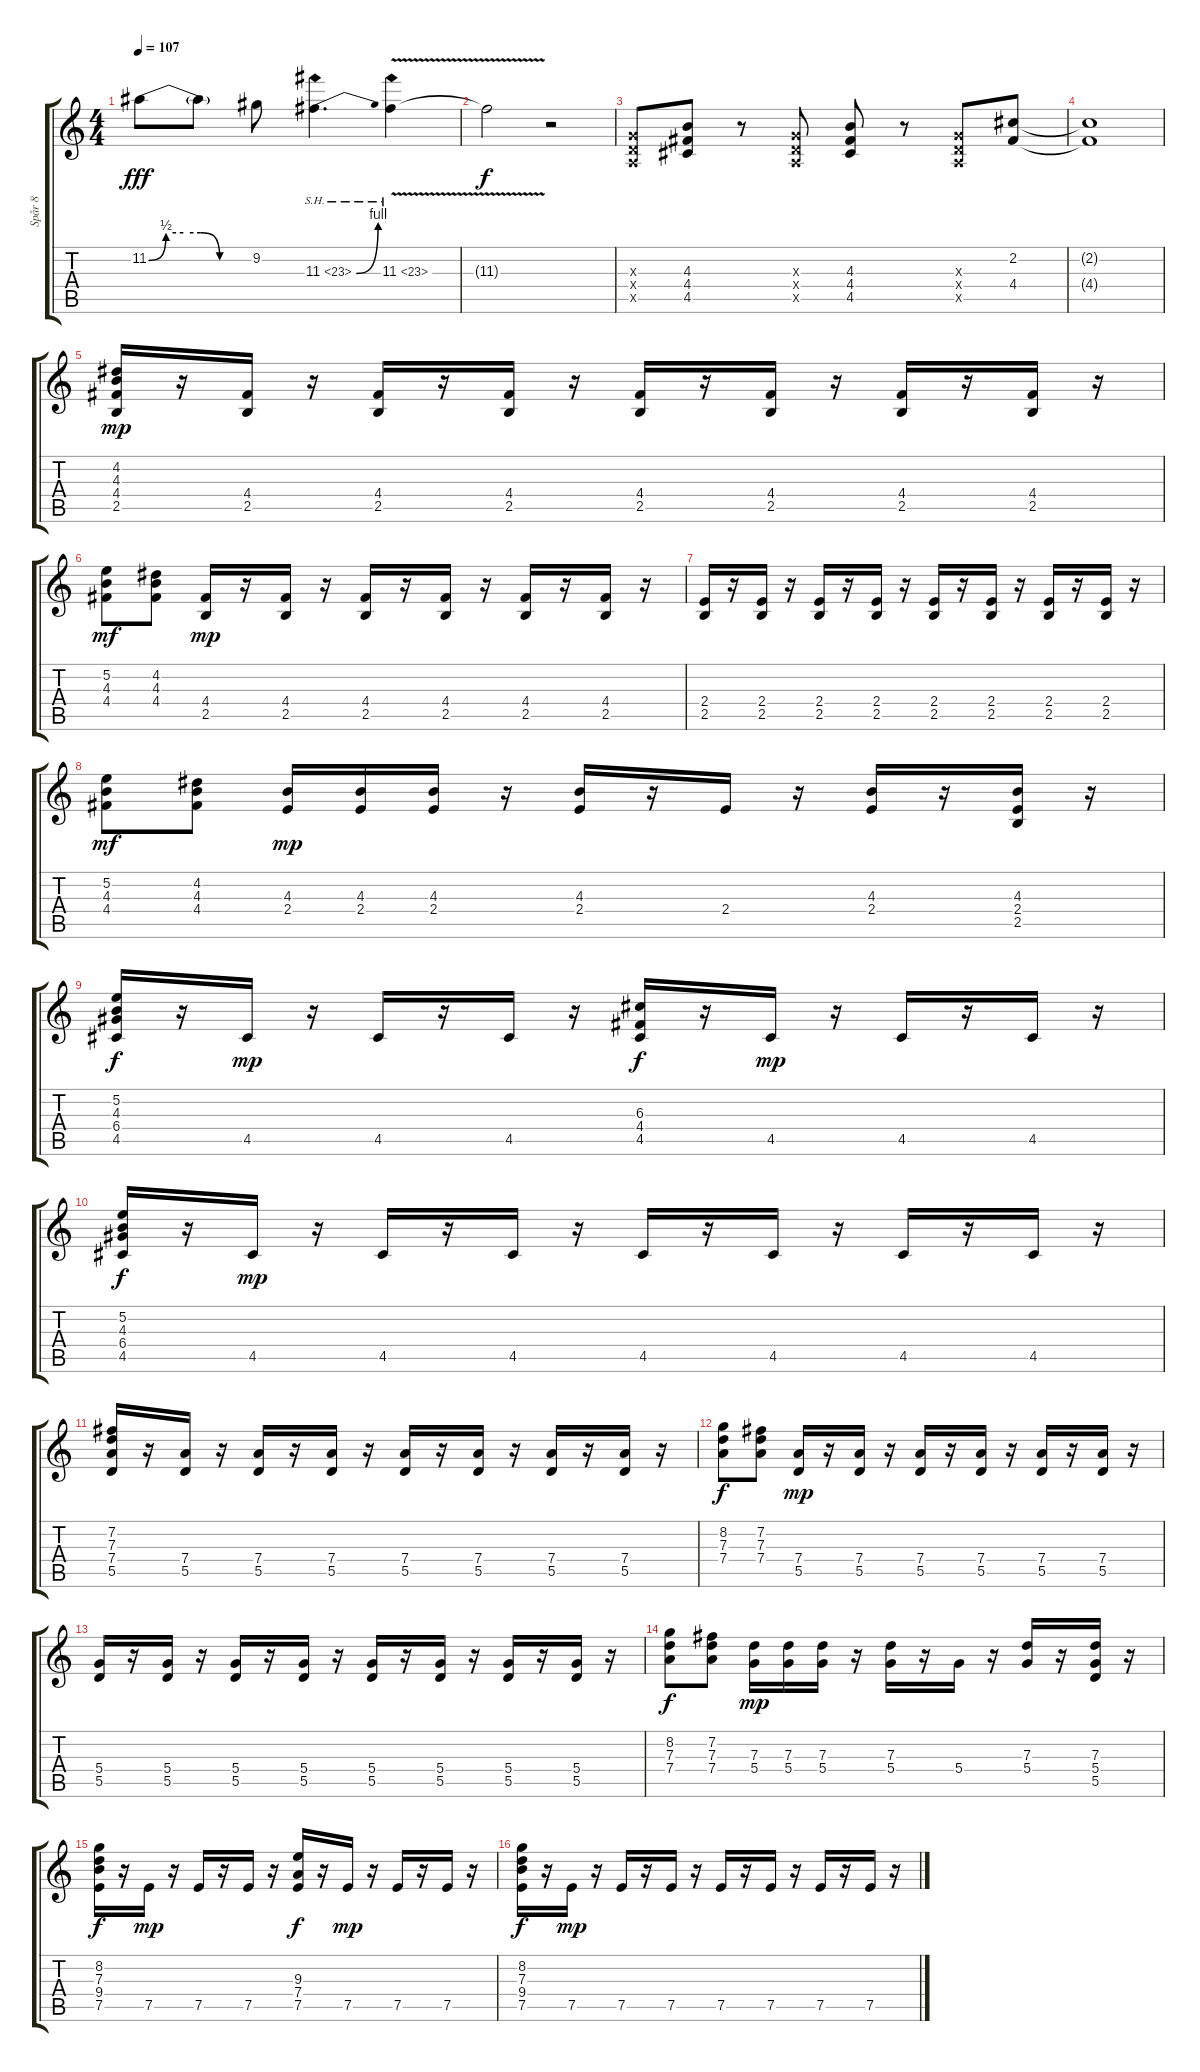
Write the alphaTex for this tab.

\track ("Spår 8" "Spår 8") {instrument distortionguitar}
\staff {score tabs}
\tuning (E4 B3 G3 D3 A2 E2) {hide}
\ts (4 4)
\tempo 107
\clef g2
\ks c
11.2{be (custom 0 0 10 2 20 2 30 2 41 0 60 0)}.8{dy fff} 11.2{t}.8 9.2.8 11.3{be (bend 0 0 60 4) sh 12}.4{d} 11.3{sh 12 v}.4 |
11.3{t}.2{dy f} r.2 |
(0.3{x} 0.4{x} 0.5{x}).8{balance 3} (4.3 4.4 4.5).8 r.8 (0.3{x} 0.4{x} 0.5{x}).8 (4.3 4.4 4.5).8 r.8 (0.3{x} 0.4{x} 0.5{x}).8 (2.2 4.4).8 |
(2.2{t} 4.4{t}).1 |
(4.2 4.3 4.4 2.5).16{dy mp balance 8} r.16 (4.4 2.5).16 r.16 (4.4 2.5).16 r.16 (4.4 2.5).16 r.16 (4.4 2.5).16 r.16 (4.4 2.5).16 r.16 (4.4 2.5).16 r.16 (4.4 2.5).16 r.16 |
(5.2 4.3 4.4).8{dy mf} (4.2 4.3 4.4).8 (4.4 2.5).16{dy mp} r.16 (4.4 2.5).16 r.16 (4.4 2.5).16 r.16 (4.4 2.5).16 r.16 (4.4 2.5).16 r.16 (4.4 2.5).16 r.16 |
(2.4 2.5).16 r.16 (2.4 2.5).16 r.16 (2.4 2.5).16 r.16 (2.4 2.5).16 r.16 (2.4 2.5).16 r.16 (2.4 2.5).16 r.16 (2.4 2.5).16 r.16 (2.4 2.5).16 r.16 |
(5.2 4.3 4.4).8{dy mf} (4.2 4.3 4.4).8 (4.3 2.4).16{dy mp} (4.3 2.4).16 (4.3 2.4).16 r.16 (4.3 2.4).16 r.16 2.4.16 r.16 (4.3 2.4).16 r.16 (4.3 2.4 2.5).16 r.16 |
(5.2 4.3 6.4 4.5).16{dy f} r.16 4.5.16{dy mp} r.16 4.5.16 r.16 4.5.16 r.16 (6.3 4.4 4.5).16{dy f} r.16 4.5.16{dy mp} r.16 4.5.16 r.16 4.5.16 r.16 |
(5.2 4.3 6.4 4.5).16{dy f} r.16 4.5.16{dy mp} r.16 4.5.16 r.16 4.5.16 r.16 4.5.16 r.16 4.5.16 r.16 4.5.16 r.16 4.5.16 r.16 |
(7.2 7.3 7.4 5.5).16 r.16 (7.4 5.5).16 r.16 (7.4 5.5).16 r.16 (7.4 5.5).16 r.16 (7.4 5.5).16 r.16 (7.4 5.5).16 r.16 (7.4 5.5).16 r.16 (7.4 5.5).16 r.16 |
(8.2 7.3 7.4).8{dy f} (7.2 7.3 7.4).8 (7.4 5.5).16{dy mp} r.16 (7.4 5.5).16 r.16 (7.4 5.5).16 r.16 (7.4 5.5).16 r.16 (7.4 5.5).16 r.16 (7.4 5.5).16 r.16 |
(5.4 5.5).16 r.16 (5.4 5.5).16 r.16 (5.4 5.5).16 r.16 (5.4 5.5).16 r.16 (5.4 5.5).16 r.16 (5.4 5.5).16 r.16 (5.4 5.5).16 r.16 (5.4 5.5).16 r.16 |
(8.2 7.3 7.4).8{dy f} (7.2 7.3 7.4).8 (7.3 5.4).16{dy mp} (7.3 5.4).16 (7.3 5.4).16 r.16 (7.3 5.4).16 r.16 5.4.16 r.16 (7.3 5.4).16 r.16 (7.3 5.4 5.5).16 r.16 |
(8.2 7.3 9.4 7.5).16{dy f} r.16 7.5.16{dy mp} r.16 7.5.16 r.16 7.5.16 r.16 (9.3 7.4 7.5).16{dy f} r.16 7.5.16{dy mp} r.16 7.5.16 r.16 7.5.16 r.16 |
(8.2 7.3 9.4 7.5).16{dy f} r.16 7.5.16{dy mp} r.16 7.5.16 r.16 7.5.16 r.16 7.5.16 r.16 7.5.16 r.16 7.5.16 r.16 7.5.16 r.16
